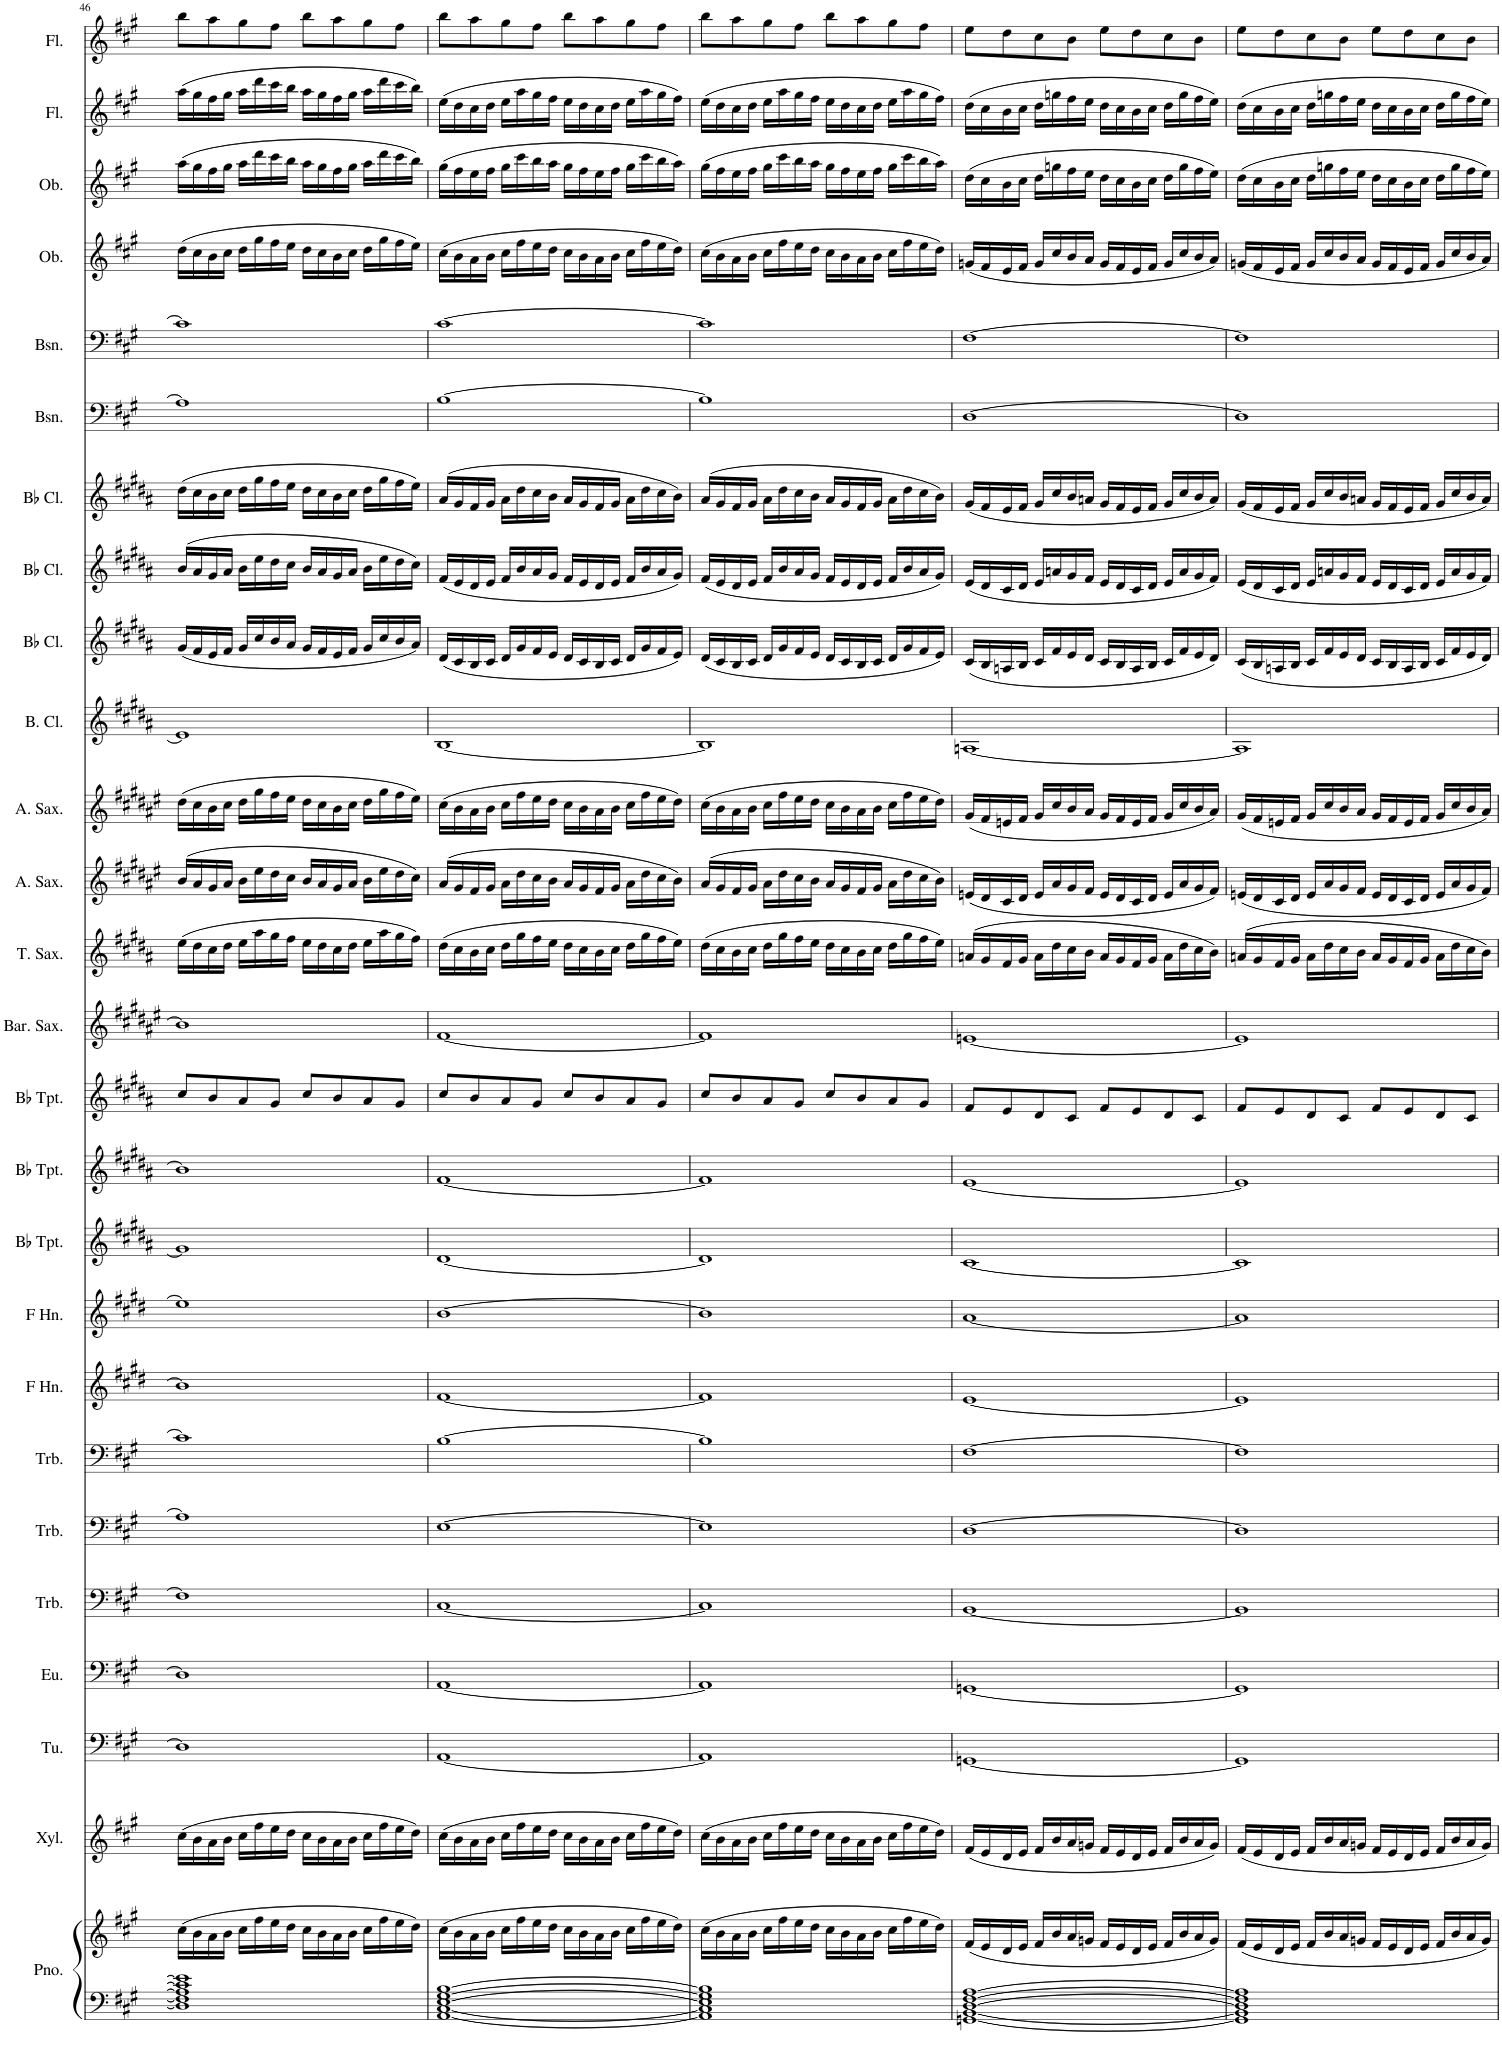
**kern	**kern	**kern	**kern	**kern	**kern	**kern	**kern	**kern	**kern	**kern	**kern	**kern	**kern	**kern	**kern	**kern	**kern	**kern	**kern	**kern	**kern	**kern	**kern	**kern	**kern	**kern
*part26	*part26	*part25	*part24	*part23	*part22	*part21	*part20	*part19	*part18	*part17	*part16	*part15	*part14	*part13	*part12	*part11	*part10	*part9	*part8	*part7	*part6	*part5	*part4	*part3	*part2	*part1
*staff27	*staff26	*staff25	*staff24	*staff23	*staff22	*staff21	*staff20	*staff19	*staff18	*staff17	*staff16	*staff15	*staff14	*staff13	*staff12	*staff11	*staff10	*staff9	*staff8	*staff7	*staff6	*staff5	*staff4	*staff3	*staff2	*staff1
*I"Piano	*	*I"Xylophone	*I"Tuba	*I"Euphonium	*I"Trombone	*I"Trombone	*I"Trombone	*I"Horn in F	*I"Horn in F	*I"Bb Trumpet	*I"Bb Trumpet	*I"Bb Trumpet	*I"Baritone Saxophone	*I"Tenor Saxophone	*I"Alto Saxophone	*I"Alto Saxophone	*I"Bass Clarinet	*I"Bb Clarinet	*I"Bb Clarinet	*I"Bb Clarinet	*I"Bassoon	*I"Bassoon	*I"Oboe	*I"Oboe	*I"Flute	*I"Flute
*I'Pno.	*	*I'Xyl.	*I'Tu.	*I'Eu.	*I'Trb.	*I'Trb.	*I'Trb.	*	*	*I'Bb Tpt.	*I'Bb Tpt.	*I'Bb Tpt.	*I'Bar. Sax.	*I'T. Sax.	*I'A. Sax.	*I'A. Sax.	*I'B. Cl.	*I'Bb Cl.	*I'Bb Cl.	*I'Bb Cl.	*I'Bsn.	*I'Bsn.	*I'Ob.	*I'Ob.	*I'Fl.	*I'Fl.
!!LO:PB:g=z
*clefF4	*clefG2	*clefG2	*clefF4	*clefF4	*clefF4	*clefF4	*clefF4	*clefG2	*clefG2	*clefG2	*clefG2	*clefG2	*clefG2	*clefG2	*clefG2	*clefG2	*clefG2	*clefG2	*clefG2	*clefG2	*clefF4	*clefF4	*clefG2	*clefG2	*clefG2	*clefG2
*	*	*Trd-8c-12	*	*	*	*	*	*Trd4c7	*Trd4c7	*Trd1c2	*Trd1c2	*Trd1c2	*Trd12c21	*Trd8c14	*Trd5c9	*Trd5c9	*Trd8c14	*Trd1c2	*Trd1c2	*Trd1c2	*	*	*	*	*	*
*k[f#c#g#]	*k[f#c#g#]	*k[f#c#g#]	*k[f#c#g#]	*k[f#c#g#]	*k[f#c#g#]	*k[f#c#g#]	*k[f#c#g#]	*k[f#c#g#d#]	*k[f#c#g#d#]	*k[f#c#g#d#a#]	*k[f#c#g#d#a#]	*k[f#c#g#d#a#]	*k[f#c#g#d#a#e#]	*k[f#c#g#d#a#]	*k[f#c#g#d#a#e#]	*k[f#c#g#d#a#e#]	*k[f#c#g#d#a#]	*k[f#c#g#d#a#]	*k[f#c#g#d#a#]	*k[f#c#g#d#a#]	*k[f#c#g#]	*k[f#c#g#]	*k[f#c#g#]	*k[f#c#g#]	*k[f#c#g#]	*k[f#c#g#]
*M4/4	*M4/4	*M4/4	*M4/4	*M4/4	*M4/4	*M4/4	*M4/4	*M4/4	*M4/4	*M4/4	*M4/4	*M4/4	*M4/4	*M4/4	*M4/4	*M4/4	*M4/4	*M4/4	*M4/4	*M4/4	*M4/4	*M4/4	*M4/4	*M4/4	*M4/4	*M4/4
*met(c)	*met(c)	*met(c)	*met(c)	*met(c)	*met(c)	*met(c)	*met(c)	*met(c)	*met(c)	*met(c)	*met(c)	*met(c)	*met(c)	*met(c)	*met(c)	*met(c)	*met(c)	*met(c)	*met(c)	*met(c)	*met(c)	*met(c)	*met(c)	*met(c)	*met(c)	*met(c)
=46	=46	=46	=46	=46	=46	=46	=46	=46	=46	=46	=46	=46	=46	=46	=46	=46	=46	=46	=46	=46	=46	=46	=46	=46	=46	=46
1D] 1F#] 1A] 1c#] 1e]	(16cc#\LL	(16cc#\LL	1D]	1D]	1F#]	1A]	1c#]	1b]	1ee]	1g#]	1b]	8cc#/L	1b]	(16ee\LL	(16b/LL	(16dd#\LL	1e]	(16g#/LL	(16b/LL	(16dd#\LL	1A]	1c#]	(16dd\LL	(16aa\LL	(16aa\LL	8bb\L
.	16b\	16b\	.	.	.	.	.	.	.	.	.	.	.	16dd#\	16a#/	16cc#\	.	16f#/	16a#/	16cc#\	.	.	16cc#\	16gg#\	16gg#\	.
.	16a\	16a\	.	.	.	.	.	.	.	.	.	8b/	.	16cc#\	16g#/	16b\	.	16e/	16g#/	16b\	.	.	16b\	16ff#\	16ff#\	8aa\
.	16b\JJ	16b\JJ	.	.	.	.	.	.	.	.	.	.	.	16dd#\JJ	16a#/JJ	16cc#\JJ	.	16f#/JJ	16a#/JJ	16cc#\JJ	.	.	16cc#\JJ	16gg#\JJ	16gg#\JJ	.
.	16cc#\LL	16cc#\LL	.	.	.	.	.	.	.	.	.	8a#/	.	16ee\LL	16b\LL	16dd#\LL	.	16g#/LL	16b\LL	16dd#\LL	.	.	16dd\LL	16aa\LL	16aa\LL	8gg#\
.	16ff#\	16ff#\	.	.	.	.	.	.	.	.	.	.	.	16aa#\	16ee#\	16gg#\	.	16cc#/	16ee\	16gg#\	.	.	16gg#\	16ddd\	16ddd\	.
.	16ee\	16ee\	.	.	.	.	.	.	.	.	.	8g#/J	.	16gg#\	16dd#\	16ff#\	.	16b/	16dd#\	16ff#\	.	.	16ff#\	16ccc#\	16ccc#\	8ff#\J
.	16dd\JJ	16dd\JJ	.	.	.	.	.	.	.	.	.	.	.	16ff#\JJ	16cc#\JJ	16ee#\JJ	.	16a#/JJ	16cc#\JJ	16ee\JJ	.	.	16ee\JJ	16bb\JJ	16bb\JJ	.
.	16cc#\LL	16cc#\LL	.	.	.	.	.	.	.	.	.	8cc#/L	.	16ee\LL	16b/LL	16dd#\LL	.	16g#/LL	16b/LL	16dd#\LL	.	.	16dd\LL	16aa\LL	16aa\LL	8bb\L
.	16b\	16b\	.	.	.	.	.	.	.	.	.	.	.	16dd#\	16a#/	16cc#\	.	16f#/	16a#/	16cc#\	.	.	16cc#\	16gg#\	16gg#\	.
.	16a\	16a\	.	.	.	.	.	.	.	.	.	8b/	.	16cc#\	16g#/	16b\	.	16e/	16g#/	16b\	.	.	16b\	16ff#\	16ff#\	8aa\
.	16b\JJ	16b\JJ	.	.	.	.	.	.	.	.	.	.	.	16dd#\JJ	16a#/JJ	16cc#\JJ	.	16f#/JJ	16a#/JJ	16cc#\JJ	.	.	16cc#\JJ	16gg#\JJ	16gg#\JJ	.
.	16cc#\LL	16cc#\LL	.	.	.	.	.	.	.	.	.	8a#/	.	16ee\LL	16b\LL	16dd#\LL	.	16g#/LL	16b\LL	16dd#\LL	.	.	16dd\LL	16aa\LL	16aa\LL	8gg#\
.	16ff#\	16ff#\	.	.	.	.	.	.	.	.	.	.	.	16aa#\	16ee#\	16gg#\	.	16cc#/	16ee\	16gg#\	.	.	16gg#\	16ddd\	16ddd\	.
.	16ee\	16ee\	.	.	.	.	.	.	.	.	.	8g#/J	.	16gg#\	16dd#\	16ff#\	.	16b/	16dd#\	16ff#\	.	.	16ff#\	16ccc#\	16ccc#\	8ff#\J
.	16dd\JJ)	16dd\JJ)	.	.	.	.	.	.	.	.	.	.	.	16ff#\JJ)	16cc#\JJ)	16ee#\JJ)	.	16a#/JJ)	16cc#\JJ)	16ee\JJ)	.	.	16ee\JJ)	16bb\JJ)	16bb\JJ)	.
=47	=47	=47	=47	=47	=47	=47	=47	=47	=47	=47	=47	=47	=47	=47	=47	=47	=47	=47	=47	=47	=47	=47	=47	=47	=47	=47
[1AA [1C# [1E [1G# [1B	(16cc#\LL	(16cc#\LL	[1AA	[1AA	[1C#	[1E	[1B	[1f#	[1b	[1d#	[1f#	8cc#/L	[1f#	(16dd#\LL	(16a#/LL	(16cc#\LL	[1B	(16d#/LL	(16f#/LL	(16a#/LL	[1B	[1c#	(16cc#\LL	(16gg#\LL	(16ee\LL	8bb\L
.	16b\	16b\	.	.	.	.	.	.	.	.	.	.	.	16cc#\	16g#/	16b\	.	16c#/	16e/	16g#/	.	.	16b\	16ff#\	16dd\	.
.	16a\	16a\	.	.	.	.	.	.	.	.	.	8b/	.	16b\	16f#/	16a#\	.	16B/	16d#/	16f#/	.	.	16a\	16ee\	16cc#\	8aa\
.	16b\JJ	16b\JJ	.	.	.	.	.	.	.	.	.	.	.	16cc#\JJ	16g#/JJ	16b\JJ	.	16c#/JJ	16e/JJ	16g#/JJ	.	.	16b\JJ	16ff#\JJ	16dd\JJ	.
.	16cc#\LL	16cc#\LL	.	.	.	.	.	.	.	.	.	8a#/	.	16dd#\LL	16a#\LL	16cc#\LL	.	16d#/LL	16f#/LL	16a#\LL	.	.	16cc#\LL	16gg#\LL	16ee\LL	8gg#\
.	16ff#\	16ff#\	.	.	.	.	.	.	.	.	.	.	.	16gg#\	16dd#\	16ff#\	.	16g#/	16b/	16dd#\	.	.	16ff#\	16ccc#\	16aa\	.
.	16ee\	16ee\	.	.	.	.	.	.	.	.	.	8g#/J	.	16ff#\	16cc#\	16ee#\	.	16f#/	16a#/	16cc#\	.	.	16ee\	16bb\	16gg#\	8ff#\J
.	16dd\JJ	16dd\JJ	.	.	.	.	.	.	.	.	.	.	.	16ee\JJ	16b\JJ	16dd#\JJ	.	16e/JJ	16g#/JJ	16b\JJ	.	.	16dd\JJ	16aa\JJ	16ff#\JJ	.
.	16cc#\LL	16cc#\LL	.	.	.	.	.	.	.	.	.	8cc#/L	.	16dd#\LL	16a#/LL	16cc#\LL	.	16d#/LL	16f#/LL	16a#/LL	.	.	16cc#\LL	16gg#\LL	16ee\LL	8bb\L
.	16b\	16b\	.	.	.	.	.	.	.	.	.	.	.	16cc#\	16g#/	16b\	.	16c#/	16e/	16g#/	.	.	16b\	16ff#\	16dd\	.
.	16a\	16a\	.	.	.	.	.	.	.	.	.	8b/	.	16b\	16f#/	16a#\	.	16B/	16d#/	16f#/	.	.	16a\	16ee\	16cc#\	8aa\
.	16b\JJ	16b\JJ	.	.	.	.	.	.	.	.	.	.	.	16cc#\JJ	16g#/JJ	16b\JJ	.	16c#/JJ	16e/JJ	16g#/JJ	.	.	16b\JJ	16ff#\JJ	16dd\JJ	.
.	16cc#\LL	16cc#\LL	.	.	.	.	.	.	.	.	.	8a#/	.	16dd#\LL	16a#\LL	16cc#\LL	.	16d#/LL	16f#/LL	16a#\LL	.	.	16cc#\LL	16gg#\LL	16ee\LL	8gg#\
.	16ff#\	16ff#\	.	.	.	.	.	.	.	.	.	.	.	16gg#\	16dd#\	16ff#\	.	16g#/	16b/	16dd#\	.	.	16ff#\	16ccc#\	16aa\	.
.	16ee\	16ee\	.	.	.	.	.	.	.	.	.	8g#/J	.	16ff#\	16cc#\	16ee#\	.	16f#/	16a#/	16cc#\	.	.	16ee\	16bb\	16gg#\	8ff#\J
.	16dd\JJ)	16dd\JJ)	.	.	.	.	.	.	.	.	.	.	.	16ee\JJ)	16b\JJ)	16dd#\JJ)	.	16e/JJ)	16g#/JJ)	16b\JJ)	.	.	16dd\JJ)	16aa\JJ)	16ff#\JJ)	.
=48	=48	=48	=48	=48	=48	=48	=48	=48	=48	=48	=48	=48	=48	=48	=48	=48	=48	=48	=48	=48	=48	=48	=48	=48	=48	=48
1AA] 1C#] 1E] 1G#] 1B]	(16cc#\LL	(16cc#\LL	1AA]	1AA]	1C#]	1E]	1B]	1f#]	1b]	1d#]	1f#]	8cc#/L	1f#]	(16dd#\LL	(16a#/LL	(16cc#\LL	1B]	(16d#/LL	(16f#/LL	(16a#/LL	1B]	1c#]	(16cc#\LL	(16gg#\LL	(16ee\LL	8bb\L
.	16b\	16b\	.	.	.	.	.	.	.	.	.	.	.	16cc#\	16g#/	16b\	.	16c#/	16e/	16g#/	.	.	16b\	16ff#\	16dd\	.
.	16a\	16a\	.	.	.	.	.	.	.	.	.	8b/	.	16b\	16f#/	16a#\	.	16B/	16d#/	16f#/	.	.	16a\	16ee\	16cc#\	8aa\
.	16b\JJ	16b\JJ	.	.	.	.	.	.	.	.	.	.	.	16cc#\JJ	16g#/JJ	16b\JJ	.	16c#/JJ	16e/JJ	16g#/JJ	.	.	16b\JJ	16ff#\JJ	16dd\JJ	.
.	16cc#\LL	16cc#\LL	.	.	.	.	.	.	.	.	.	8a#/	.	16dd#\LL	16a#\LL	16cc#\LL	.	16d#/LL	16f#/LL	16a#\LL	.	.	16cc#\LL	16gg#\LL	16ee\LL	8gg#\
.	16ff#\	16ff#\	.	.	.	.	.	.	.	.	.	.	.	16gg#\	16dd#\	16ff#\	.	16g#/	16b/	16dd#\	.	.	16ff#\	16ccc#\	16aa\	.
.	16ee\	16ee\	.	.	.	.	.	.	.	.	.	8g#/J	.	16ff#\	16cc#\	16ee#\	.	16f#/	16a#/	16cc#\	.	.	16ee\	16bb\	16gg#\	8ff#\J
.	16dd\JJ	16dd\JJ	.	.	.	.	.	.	.	.	.	.	.	16ee\JJ	16b\JJ	16dd#\JJ	.	16e/JJ	16g#/JJ	16b\JJ	.	.	16dd\JJ	16aa\JJ	16ff#\JJ	.
.	16cc#\LL	16cc#\LL	.	.	.	.	.	.	.	.	.	8cc#/L	.	16dd#\LL	16a#/LL	16cc#\LL	.	16d#/LL	16f#/LL	16a#/LL	.	.	16cc#\LL	16gg#\LL	16ee\LL	8bb\L
.	16b\	16b\	.	.	.	.	.	.	.	.	.	.	.	16cc#\	16g#/	16b\	.	16c#/	16e/	16g#/	.	.	16b\	16ff#\	16dd\	.
.	16a\	16a\	.	.	.	.	.	.	.	.	.	8b/	.	16b\	16f#/	16a#\	.	16B/	16d#/	16f#/	.	.	16a\	16ee\	16cc#\	8aa\
.	16b\JJ	16b\JJ	.	.	.	.	.	.	.	.	.	.	.	16cc#\JJ	16g#/JJ	16b\JJ	.	16c#/JJ	16e/JJ	16g#/JJ	.	.	16b\JJ	16ff#\JJ	16dd\JJ	.
.	16cc#\LL	16cc#\LL	.	.	.	.	.	.	.	.	.	8a#/	.	16dd#\LL	16a#\LL	16cc#\LL	.	16d#/LL	16f#/LL	16a#\LL	.	.	16cc#\LL	16gg#\LL	16ee\LL	8gg#\
.	16ff#\	16ff#\	.	.	.	.	.	.	.	.	.	.	.	16gg#\	16dd#\	16ff#\	.	16g#/	16b/	16dd#\	.	.	16ff#\	16ccc#\	16aa\	.
.	16ee\	16ee\	.	.	.	.	.	.	.	.	.	8g#/J	.	16ff#\	16cc#\	16ee#\	.	16f#/	16a#/	16cc#\	.	.	16ee\	16bb\	16gg#\	8ff#\J
.	16dd\JJ)	16dd\JJ)	.	.	.	.	.	.	.	.	.	.	.	16ee\JJ)	16b\JJ)	16dd#\JJ)	.	16e/JJ)	16g#/JJ)	16b\JJ)	.	.	16dd\JJ)	16aa\JJ)	16ff#\JJ)	.
=49	=49	=49	=49	=49	=49	=49	=49	=49	=49	=49	=49	=49	=49	=49	=49	=49	=49	=49	=49	=49	=49	=49	=49	=49	=49	=49
[1GGn [1BB [1D [1F# [1A	(16f#/LL	(16f#/LL	[1GGn	[1GGn	[1BB	[1D	[1F#	[1e	[1a	[1c#	[1e	8f#/L	[1en	(16an/LL	(16en/LL	(16g#/LL	[1An	(16c#/LL	(16e/LL	(16g#/LL	[1D	[1F#	(16gn/LL	(16dd\LL	(16dd\LL	8ee\L
.	16e/	16e/	.	.	.	.	.	.	.	.	.	.	.	16g#/	16d#/	16f#/	.	16B/	16d#/	16f#/	.	.	16f#/	16cc#\	16cc#\	.
.	16d/	16d/	.	.	.	.	.	.	.	.	.	8e/	.	16f#/	16c#/	16en/	.	16An/	16c#/	16e/	.	.	16e/	16b\	16b\	8dd\
.	16e/JJ	16e/JJ	.	.	.	.	.	.	.	.	.	.	.	16g#/JJ	16d#/JJ	16f#/JJ	.	16B/JJ	16d#/JJ	16f#/JJ	.	.	16f#/JJ	16cc#\JJ	16cc#\JJ	.
.	16f#/LL	16f#/LL	.	.	.	.	.	.	.	.	.	8d#/	.	16a\LL	16e/LL	16g#/LL	.	16c#/LL	16e/LL	16g#/LL	.	.	16g/LL	16dd\LL	16dd\LL	8cc#\
.	16b/	16b/	.	.	.	.	.	.	.	.	.	.	.	16dd#\	16a#/	16cc#/	.	16f#/	16an/	16cc#/	.	.	16cc#/	16ggn\	16ggn\	.
.	16a/	16a/	.	.	.	.	.	.	.	.	.	8c#/J	.	16cc#\	16g#/	16b/	.	16e/	16g#/	16b/	.	.	16b/	16ff#\	16ff#\	8b\J
.	16gn/JJ	16gn/JJ	.	.	.	.	.	.	.	.	.	.	.	16b\JJ	16f#/JJ	16a#/JJ	.	16d#/JJ	16f#/JJ	16an/JJ	.	.	16a/JJ	16ee\JJ	16ee\JJ	.
.	16f#/LL	16f#/LL	.	.	.	.	.	.	.	.	.	8f#/L	.	16a/LL	16e/LL	16g#/LL	.	16c#/LL	16e/LL	16g#/LL	.	.	16g/LL	16dd\LL	16dd\LL	8ee\L
.	16e/	16e/	.	.	.	.	.	.	.	.	.	.	.	16g#/	16d#/	16f#/	.	16B/	16d#/	16f#/	.	.	16f#/	16cc#\	16cc#\	.
.	16d/	16d/	.	.	.	.	.	.	.	.	.	8e/	.	16f#/	16c#/	16e/	.	16A/	16c#/	16e/	.	.	16e/	16b\	16b\	8dd\
.	16e/JJ	16e/JJ	.	.	.	.	.	.	.	.	.	.	.	16g#/JJ	16d#/JJ	16f#/JJ	.	16B/JJ	16d#/JJ	16f#/JJ	.	.	16f#/JJ	16cc#\JJ	16cc#\JJ	.
.	16f#/LL	16f#/LL	.	.	.	.	.	.	.	.	.	8d#/	.	16a\LL	16e/LL	16g#/LL	.	16c#/LL	16e/LL	16g#/LL	.	.	16g/LL	16dd\LL	16dd\LL	8cc#\
.	16b/	16b/	.	.	.	.	.	.	.	.	.	.	.	16dd#\	16a#/	16cc#/	.	16f#/	16a/	16cc#/	.	.	16cc#/	16gg\	16gg\	.
.	16a/	16a/	.	.	.	.	.	.	.	.	.	8c#/J	.	16cc#\	16g#/	16b/	.	16e/	16g#/	16b/	.	.	16b/	16ff#\	16ff#\	8b\J
.	16g/JJ)	16g/JJ)	.	.	.	.	.	.	.	.	.	.	.	16b\JJ)	16f#/JJ)	16a#/JJ)	.	16d#/JJ)	16f#/JJ)	16a/JJ)	.	.	16a/JJ)	16ee\JJ)	16ee\JJ)	.
=50	=50	=50	=50	=50	=50	=50	=50	=50	=50	=50	=50	=50	=50	=50	=50	=50	=50	=50	=50	=50	=50	=50	=50	=50	=50	=50
1GG] 1BB] 1D] 1F#] 1A]	(16f#/LL	(16f#/LL	1GG]	1GG]	1BB]	1D]	1F#]	1e]	1a]	1c#]	1e]	8f#/L	1e]	(16an/LL	(16en/LL	(16g#/LL	1A]	(16c#/LL	(16e/LL	(16g#/LL	1D]	1F#]	(16gn/LL	(16dd\LL	(16dd\LL	8ee\L
.	16e/	16e/	.	.	.	.	.	.	.	.	.	.	.	16g#/	16d#/	16f#/	.	16B/	16d#/	16f#/	.	.	16f#/	16cc#\	16cc#\	.
.	16d/	16d/	.	.	.	.	.	.	.	.	.	8e/	.	16f#/	16c#/	16en/	.	16An/	16c#/	16e/	.	.	16e/	16b\	16b\	8dd\
.	16e/JJ	16e/JJ	.	.	.	.	.	.	.	.	.	.	.	16g#/JJ	16d#/JJ	16f#/JJ	.	16B/JJ	16d#/JJ	16f#/JJ	.	.	16f#/JJ	16cc#\JJ	16cc#\JJ	.
.	16f#/LL	16f#/LL	.	.	.	.	.	.	.	.	.	8d#/	.	16a\LL	16e/LL	16g#/LL	.	16c#/LL	16e/LL	16g#/LL	.	.	16g/LL	16dd\LL	16dd\LL	8cc#\
.	16b/	16b/	.	.	.	.	.	.	.	.	.	.	.	16dd#\	16a#/	16cc#/	.	16f#/	16an/	16cc#/	.	.	16cc#/	16ggn\	16ggn\	.
.	16a/	16a/	.	.	.	.	.	.	.	.	.	8c#/J	.	16cc#\	16g#/	16b/	.	16e/	16g#/	16b/	.	.	16b/	16ff#\	16ff#\	8b\J
.	16gn/JJ	16gn/JJ	.	.	.	.	.	.	.	.	.	.	.	16b\JJ	16f#/JJ	16a#/JJ	.	16d#/JJ	16f#/JJ	16an/JJ	.	.	16a/JJ	16ee\JJ	16ee\JJ	.
.	16f#/LL	16f#/LL	.	.	.	.	.	.	.	.	.	8f#/L	.	16a/LL	16e/LL	16g#/LL	.	16c#/LL	16e/LL	16g#/LL	.	.	16g/LL	16dd\LL	16dd\LL	8ee\L
.	16e/	16e/	.	.	.	.	.	.	.	.	.	.	.	16g#/	16d#/	16f#/	.	16B/	16d#/	16f#/	.	.	16f#/	16cc#\	16cc#\	.
.	16d/	16d/	.	.	.	.	.	.	.	.	.	8e/	.	16f#/	16c#/	16e/	.	16A/	16c#/	16e/	.	.	16e/	16b\	16b\	8dd\
.	16e/JJ	16e/JJ	.	.	.	.	.	.	.	.	.	.	.	16g#/JJ	16d#/JJ	16f#/JJ	.	16B/JJ	16d#/JJ	16f#/JJ	.	.	16f#/JJ	16cc#\JJ	16cc#\JJ	.
.	16f#/LL	16f#/LL	.	.	.	.	.	.	.	.	.	8d#/	.	16a\LL	16e/LL	16g#/LL	.	16c#/LL	16e/LL	16g#/LL	.	.	16g/LL	16dd\LL	16dd\LL	8cc#\
.	16b/	16b/	.	.	.	.	.	.	.	.	.	.	.	16dd#\	16a#/	16cc#/	.	16f#/	16a/	16cc#/	.	.	16cc#/	16gg\	16gg\	.
.	16a/	16a/	.	.	.	.	.	.	.	.	.	8c#/J	.	16cc#\	16g#/	16b/	.	16e/	16g#/	16b/	.	.	16b/	16ff#\	16ff#\	8b\J
.	16g/JJ)	16g/JJ)	.	.	.	.	.	.	.	.	.	.	.	16b\JJ)	16f#/JJ)	16a#/JJ)	.	16d#/JJ)	16f#/JJ)	16a/JJ)	.	.	16a/JJ)	16ee\JJ)	16ee\JJ)	.
=	=	=	=	=	=	=	=	=	=	=	=	=	=	=	=	=	=	=	=	=	=	=	=	=	=	=
*-	*-	*-	*-	*-	*-	*-	*-	*-	*-	*-	*-	*-	*-	*-	*-	*-	*-	*-	*-	*-	*-	*-	*-	*-	*-	*-
